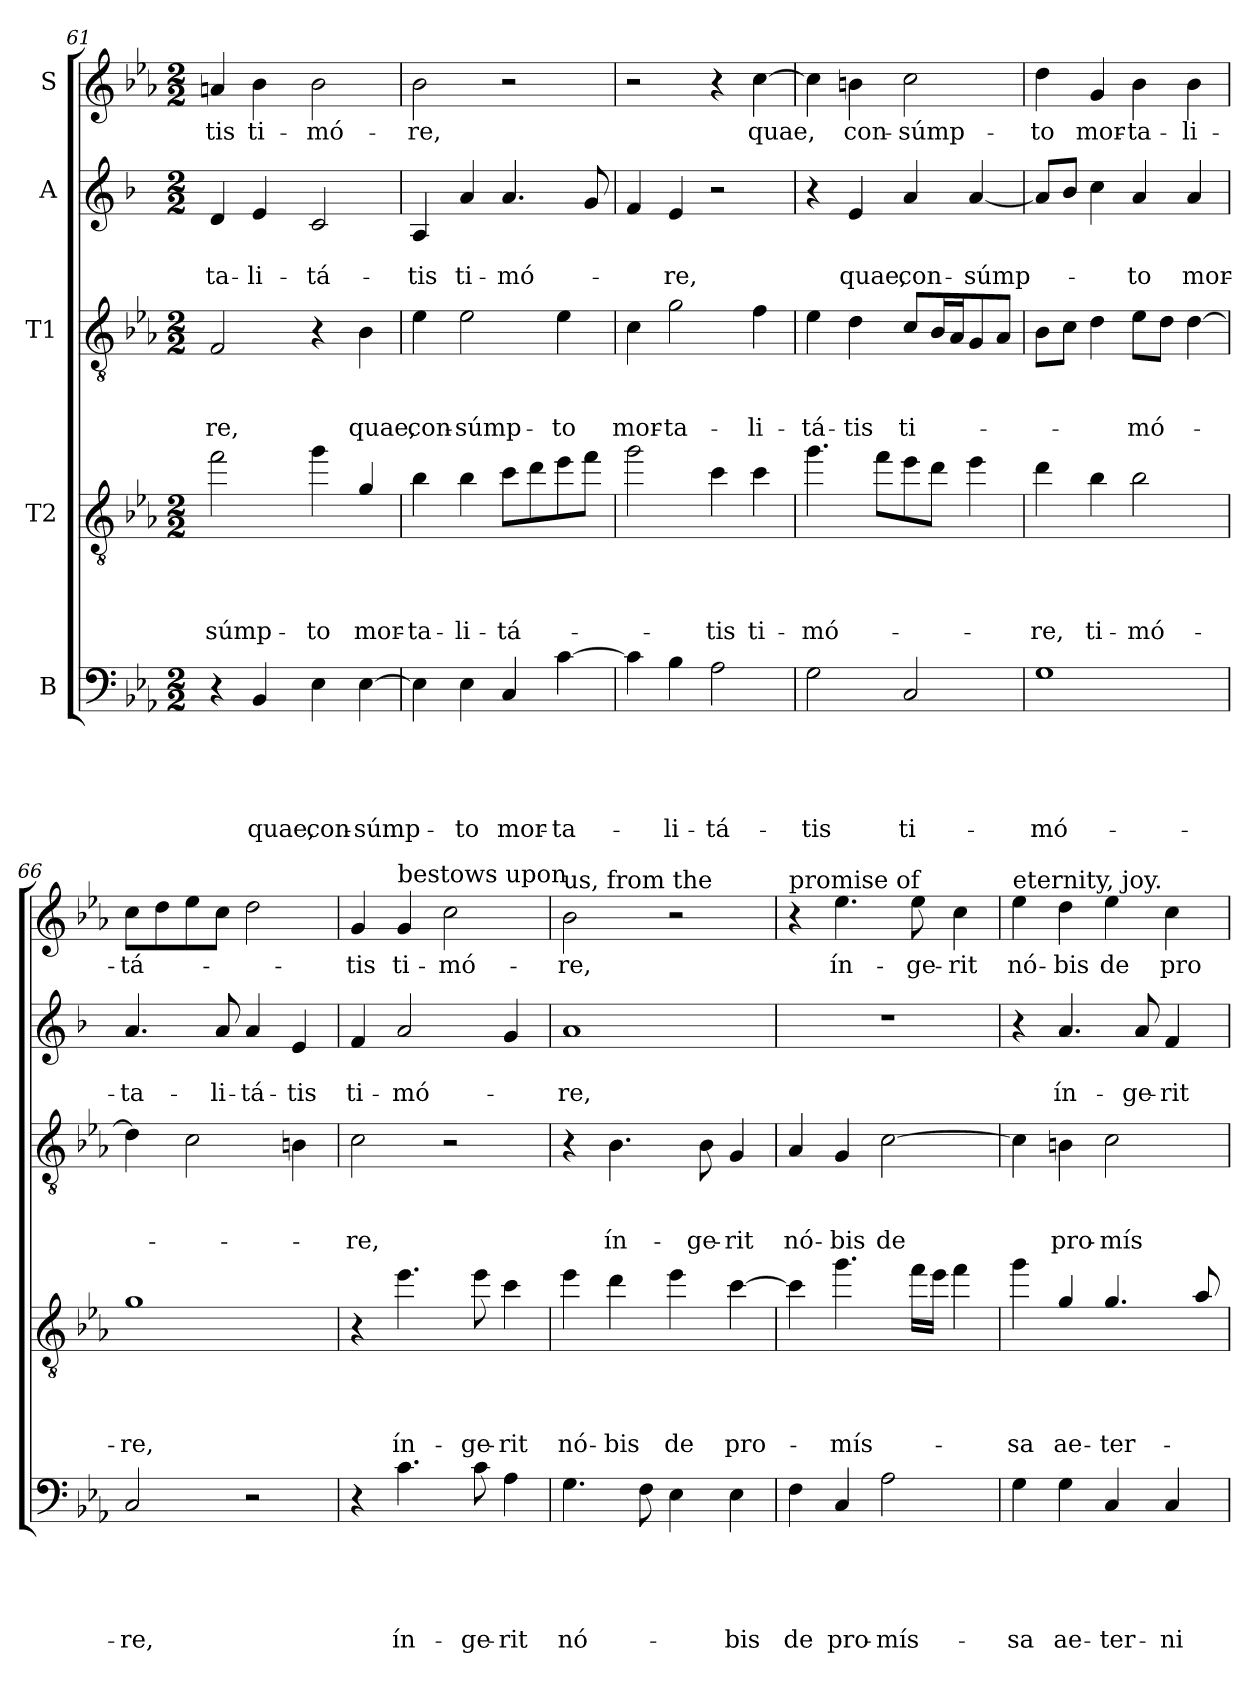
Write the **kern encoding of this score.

**kern	**text	**text	**text	**text	**text	**kern	**text	**text	**text	**text	**kern	**text	**text	**text	**kern	**text	**text	**kern	**text
*part5	*part5	*part5	*part5	*part5	*part5	*part4	*part4	*part4	*part4	*part4	*part3	*part3	*part3	*part3	*part2	*part2	*part2	*part1	*part1
*staff5	*staff5	*staff5	*staff5	*staff5	*staff5	*staff4	*staff4	*staff4	*staff4	*staff4	*staff3	*staff3	*staff3	*staff3	*staff2	*staff2	*staff2	*staff1	*staff1
*I"B	*	*	*	*	*	*I"T2	*	*	*	*	*I"T1	*	*	*	*I"A	*	*	*I"S	*
*clefF4	*	*	*	*	*	*clefGv2	*	*	*	*	*clefGv2	*	*	*	*clefG2	*	*	*clefG2	*
*	*	*	*	*	*	*ITrd8c14	*	*	*	*	*	*	*	*	*ITrd1c2	*	*	*	*
*k[b-e-a-]	*	*	*	*	*	*k[b-e-a-]	*	*	*	*	*k[b-e-a-]	*	*	*	*k[b-e-a-]	*	*	*k[b-e-a-]	*
*E-:	*	*	*	*	*	*E-:	*	*	*	*	*E-:	*	*	*	*E-:	*	*	*E-:	*
*M2/2	*	*	*	*	*	*M2/2	*	*	*	*	*M2/2	*	*	*	*M2/2	*	*	*M2/2	*
=61	=61	=61	=61	=61	=61	=61	=61	=61	=61	=61	=61	=61	=61	=61	=61	=61	=61	=61	=61
!	!	!	!	!	!	!	!	!	!	!LO:LY:b	!	!	!	!LO:LY:b	!	!	!LO:LY:b	!	!LO:LY:b
4r	.	.	.	.	.	2f\	.	.	.	-súmp-	2F/	.	.	-re,	4c/	.	-ta-	4an/	-tis
!	!	!	!	!	!LO:LY:b	!	!	!	!	!	!	!	!	!	!	!	!LO:LY:b	!	!LO:LY:b
4BB-/	.	.	.	.	quae,	.	.	.	.	.	.	.	.	.	4d/	.	-li-	4b-\	ti-
!	!	!	!	!	!LO:LY:b	!	!	!	!	!LO:LY:b	!	!	!	!	!	!	!LO:LY:b	!	!LO:LY:b
4E-\	.	.	.	.	con-	4g\	.	.	.	-to	4r	.	.	.	2B-/	.	-tá-	2b-\	-mó-
!	!	!	!	!	!LO:LY:b	!	!	!	!	!LO:LY:b	!	!	!	!LO:LY:b	!	!	!	!	!
[4E-\	.	.	.	.	-súmp-	4G/	.	.	.	mor-	4B-\	.	.	quae,	.	.	.	.	.
=62	=62	=62	=62	=62	=62	=62	=62	=62	=62	=62	=62	=62	=62	=62	=62	=62	=62	=62	=62
!	!	!	!	!	!	!	!	!	!	!LO:LY:b	!	!	!	!LO:LY:b	!	!	!LO:LY:b	!	!LO:LY:b
4E-\]	.	.	.	.	.	4B-\	.	.	.	-ta-	4e-\	.	.	con-	4G/	.	-tis	2b-\	-re,
!	!	!	!	!	!LO:LY:b	!	!	!	!	!LO:LY:b	!	!	!	!LO:LY:b	!	!	!LO:LY:b	!	!
4E-\	.	.	.	.	-to	4B-\	.	.	.	-li-	2e-\	.	.	-súmp-	4g/	.	ti-	.	.
!	!	!	!	!	!LO:LY:b	!	!	!	!	!LO:LY:b	!	!	!	!	!	!	!LO:LY:b	!	!
4C/	.	.	.	.	mor-	8c\L	.	.	.	-tá-	.	.	.	.	4.g/	.	-mó-	2r	.
.	.	.	.	.	.	8d\	.	.	.	.	.	.	.	.	.	.	.	.	.
!	!	!	!	!	!LO:LY:b	!	!	!	!	!	!	!	!	!LO:LY:b	!	!	!	!	!
[4c\	.	.	.	.	-ta-	8e-\	.	.	.	.	4e-\	.	.	-to	.	.	.	.	.
.	.	.	.	.	.	8f\J	.	.	.	.	.	.	.	.	8f/	.	.	.	.
!!LO:PB:g=z
=63	=63	=63	=63	=63	=63	=63	=63	=63	=63	=63	=63	=63	=63	=63	=63	=63	=63	=63	=63
!	!	!	!	!	!	!	!	!	!	!	!	!	!	!LO:LY:b	!	!	!	!	!
4c\]	.	.	.	.	.	2g\	.	.	.	.	4c\	.	.	mor-	4e-/	.	.	2r	.
!	!	!	!	!	!LO:LY:b	!	!	!	!	!	!	!	!	!LO:LY:b	!	!	!LO:LY:b	!	!
4B-\	.	.	.	.	-li-	.	.	.	.	.	2g\	.	.	-ta-	4d/	.	-re,	.	.
!	!	!	!	!	!LO:LY:b	!	!	!	!	!LO:LY:b	!	!	!	!	!	!	!	!	!
2A-\	.	.	.	.	-tá-	4c\	.	.	.	-tis	.	.	.	.	2r	.	.	4r	.
!	!	!	!	!	!	!	!	!	!	!LO:LY:b	!	!	!	!LO:LY:b	!	!	!	!	!LO:LY:b
.	.	.	.	.	.	4c\	.	.	.	ti-	4f\	.	.	-li-	.	.	.	[4cc\	quae,
=64	=64	=64	=64	=64	=64	=64	=64	=64	=64	=64	=64	=64	=64	=64	=64	=64	=64	=64	=64
!	!	!	!	!	!LO:LY:b	!	!	!	!	!LO:LY:b	!	!	!	!LO:LY:b	!	!	!	!	!
2G\	.	.	.	.	-tis	4.g\	.	.	.	-mó-	4e-\	.	.	-tá-	4r	.	.	4cc\]	.
!	!	!	!	!	!	!	!	!	!	!	!	!	!	!LO:LY:b	!	!	!LO:LY:b	!	!LO:LY:b
.	.	.	.	.	.	.	.	.	.	.	4d\	.	.	-tis	4d/	.	quae,	4b\	con-
.	.	.	.	.	.	8f\L	.	.	.	.	.	.	.	.	.	.	.	.	.
!	!	!	!	!	!LO:LY:b	!	!	!	!	!	!	!	!	!LO:LY:b	!	!	!LO:LY:b	!	!LO:LY:b
2C/	.	.	.	.	ti-	8e-\	.	.	.	.	8c/L	.	.	ti-	4g/	.	con-	2cc\	-súmp-
.	.	.	.	.	.	8d\J	.	.	.	.	16B-/L	.	.	.	.	.	.	.	.
.	.	.	.	.	.	.	.	.	.	.	16A-/J	.	.	.	.	.	.	.	.
!	!	!	!	!	!	!	!	!	!	!	!	!	!	!	!	!	!LO:LY:b	!	!
.	.	.	.	.	.	4e-\	.	.	.	.	8G/	.	.	.	[4g/	.	-súmp-	.	.
.	.	.	.	.	.	.	.	.	.	.	8A-/J	.	.	.	.	.	.	.	.
=65	=65	=65	=65	=65	=65	=65	=65	=65	=65	=65	=65	=65	=65	=65	=65	=65	=65	=65	=65
!	!	!	!	!	!LO:LY:b	!	!	!	!	!LO:LY:b	!	!	!	!	!	!	!	!	!LO:LY:b
1G	.	.	.	.	-mó-	4d\	.	.	.	-re,	8B-\L	.	.	.	8g/L]	.	.	4dd\	-to
.	.	.	.	.	.	.	.	.	.	.	8c\J	.	.	.	8a-/J	.	.	.	.
!	!	!	!	!	!	!	!	!	!	!LO:LY:b	!	!	!	!	!	!	!	!	!LO:LY:b
.	.	.	.	.	.	4B-\	.	.	.	ti-	4d\	.	.	.	4b-\	.	.	4g/	mor-
!	!	!	!	!	!	!	!	!	!	!LO:LY:b	!	!	!	!LO:LY:b	!	!	!LO:LY:b	!	!LO:LY:b
.	.	.	.	.	.	2B-\	.	.	.	-mó-	8e-\L	.	.	-mó-	4g/	.	-to	4b-\	-ta-
.	.	.	.	.	.	.	.	.	.	.	8d\J	.	.	.	.	.	.	.	.
!	!	!	!	!	!	!	!	!	!	!	!	!	!	!	!	!	!LO:LY:b	!	!LO:LY:b
.	.	.	.	.	.	.	.	.	.	.	[4d\	.	.	.	4g/	.	mor-	4b-\	-li-
=66	=66	=66	=66	=66	=66	=66	=66	=66	=66	=66	=66	=66	=66	=66	=66	=66	=66	=66	=66
!	!	!	!	!	!LO:LY:b	!	!	!	!	!LO:LY:b	!	!	!	!	!	!	!LO:LY:b	!	!LO:LY:b
2C/	.	.	.	.	-re,	1G	.	.	.	-re,	4d\]	.	.	.	4.g/	.	-ta-	8cc\L	-tá-
.	.	.	.	.	.	.	.	.	.	.	.	.	.	.	.	.	.	8dd\	.
.	.	.	.	.	.	.	.	.	.	.	2c\	.	.	.	.	.	.	8ee-\	.
!	!	!	!	!	!	!	!	!	!	!	!	!	!	!	!	!	!LO:LY:b	!	!
.	.	.	.	.	.	.	.	.	.	.	.	.	.	.	8g/	.	-li-	8cc\J	.
!	!	!	!	!	!	!	!	!	!	!	!	!	!	!	!	!	!LO:LY:b	!	!
2r	.	.	.	.	.	.	.	.	.	.	.	.	.	.	4g/	.	-tá-	2dd\	.
!	!	!	!	!	!	!	!	!	!	!	!	!	!	!	!	!	!LO:LY:b	!	!
.	.	.	.	.	.	.	.	.	.	.	4B\	.	.	.	4d/	.	-tis	.	.
=67	=67	=67	=67	=67	=67	=67	=67	=67	=67	=67	=67	=67	=67	=67	=67	=67	=67	=67	=67
!	!	!	!	!	!	!	!	!	!	!	!	!	!	!LO:LY:b	!	!	!LO:LY:b	!	!LO:LY:b
4r	.	.	.	.	.	4r	.	.	.	.	2c\	.	.	-re,	4e-/	.	ti-	4g/	-tis
!	!	!	!	!	!	!	!	!	!	!	!	!	!	!	!	!	!	!LO:TX:a:t=bestows upon	!
!	!	!	!	!	!LO:LY:b	!	!	!	!	!LO:LY:b	!	!	!	!	!	!	!LO:LY:b	!	!LO:LY:b
4.c\	.	.	.	.	ín-	4.e-\	.	.	.	ín-	.	.	.	.	2g/	.	-mó-	4g/	ti-
!	!	!	!	!	!	!	!	!	!	!	!	!	!	!	!	!	!	!	!LO:LY:b
.	.	.	.	.	.	.	.	.	.	.	2r	.	.	.	.	.	.	2cc\	-mó-
!	!	!	!	!	!LO:LY:b	!	!	!	!	!LO:LY:b	!	!	!	!	!	!	!	!	!
8c\	.	.	.	.	-ge-	8e-\	.	.	.	-ge-	.	.	.	.	.	.	.	.	.
!	!	!	!	!	!LO:LY:b	!	!	!	!	!LO:LY:b	!	!	!	!	!	!	!	!	!
4A-\	.	.	.	.	-rit	4c\	.	.	.	-rit	.	.	.	.	4f/	.	.	.	.
!!LO:LB:g=z
=68	=68	=68	=68	=68	=68	=68	=68	=68	=68	=68	=68	=68	=68	=68	=68	=68	=68	=68	=68
!	!	!	!	!	!	!	!	!	!	!	!	!	!	!	!	!	!	!LO:TX:a:t=us, from the	!
!	!	!	!	!	!LO:LY:b	!	!	!	!	!LO:LY:b	!	!	!	!	!	!	!LO:LY:b	!	!LO:LY:b
4.G\	.	.	.	.	nó-	4e-\	.	.	.	nó-	4r	.	.	.	1g	.	-re,	2b-\	-re,
!	!	!	!	!	!	!	!	!	!	!LO:LY:b	!	!	!	!LO:LY:b	!	!	!	!	!
.	.	.	.	.	.	4d\	.	.	.	-bis	4.B-\	.	.	ín-	.	.	.	.	.
8F\	.	.	.	.	.	.	.	.	.	.	.	.	.	.	.	.	.	.	.
!	!	!	!	!	!	!	!	!	!	!LO:LY:b	!	!	!	!	!	!	!	!	!
4E-\	.	.	.	.	.	4e-\	.	.	.	de	.	.	.	.	.	.	.	2r	.
!	!	!	!	!	!	!	!	!	!	!	!	!	!	!LO:LY:b	!	!	!	!	!
.	.	.	.	.	.	.	.	.	.	.	8B-\	.	.	-ge-	.	.	.	.	.
!	!	!	!	!	!LO:LY:b	!	!	!	!	!LO:LY:b	!	!	!	!LO:LY:b	!	!	!	!	!
4E-\	.	.	.	.	-bis	[4c\	.	.	.	pro-	4G/	.	.	-rit	.	.	.	.	.
=69	=69	=69	=69	=69	=69	=69	=69	=69	=69	=69	=69	=69	=69	=69	=69	=69	=69	=69	=69
!	!	!	!	!	!	!	!	!	!	!	!	!	!	!	!	!	!	!LO:TX:a:t=promise of	!
!	!	!	!	!	!LO:LY:b	!	!	!	!	!	!	!	!	!LO:LY:b	!	!	!	!	!
4F\	.	.	.	.	de	4c\]	.	.	.	.	4A-/	.	.	nó-	1r	.	.	4r	.
!	!	!	!	!	!LO:LY:b	!	!	!	!	!LO:LY:b	!	!	!	!LO:LY:b	!	!	!	!	!LO:LY:b
4C/	.	.	.	.	pro-	4.g\	.	.	.	-mís-	4G/	.	.	-bis	.	.	.	4.ee-\	ín-
!	!	!	!	!	!LO:LY:b	!	!	!	!	!	!	!	!	!LO:LY:b	!	!	!	!	!
2A-\	.	.	.	.	-mís-	.	.	.	.	.	[2c\	.	.	de	.	.	.	.	.
!	!	!	!	!	!	!	!	!	!	!	!	!	!	!	!	!	!	!	!LO:LY:b
.	.	.	.	.	.	16f\LL	.	.	.	.	.	.	.	.	.	.	.	8ee-\	-ge-
.	.	.	.	.	.	16e-\JJ	.	.	.	.	.	.	.	.	.	.	.	.	.
!	!	!	!	!	!	!	!	!	!	!	!	!	!	!	!	!	!	!	!LO:LY:b
.	.	.	.	.	.	4f\	.	.	.	.	.	.	.	.	.	.	.	4cc\	-rit
=70	=70	=70	=70	=70	=70	=70	=70	=70	=70	=70	=70	=70	=70	=70	=70	=70	=70	=70	=70
!	!	!	!	!	!	!	!	!	!	!	!	!	!	!	!	!	!	!LO:TX:a:t=eternity, joy.	!
!	!	!	!	!	!LO:LY:b	!	!	!	!	!LO:LY:b	!	!	!	!	!	!	!	!	!LO:LY:b
4G\	.	.	.	.	-sa	4g\	.	.	.	-sa	4c\]	.	.	.	4r	.	.	4ee-\	nó-
!	!	!	!	!	!LO:LY:b	!	!	!	!	!LO:LY:b	!	!	!	!LO:LY:b	!	!	!LO:LY:b	!	!LO:LY:b
4G\	.	.	.	.	ae-	4G/	.	.	.	ae-	4Bn\	.	.	pro-	4.g/	.	ín-	4dd\	-bis
!	!	!	!	!	!LO:LY:b	!	!	!	!	!LO:LY:b	!	!	!	!LO:LY:b	!	!	!	!	!LO:LY:b
4C/	.	.	.	.	-ter-	4.G/	.	.	.	-ter-	2c\	.	.	-mís-	.	.	.	4ee-\	de
!	!	!	!	!	!	!	!	!	!	!	!	!	!	!	!	!	!LO:LY:b	!	!
.	.	.	.	.	.	.	.	.	.	.	.	.	.	.	8g/	.	-ge-	.	.
!	!	!	!	!	!LO:LY:b	!	!	!	!	!	!	!	!	!	!	!	!LO:LY:b	!	!LO:LY:b
4C/	.	.	.	.	-ni-	.	.	.	.	.	.	.	.	.	4e-/	.	-rit	4cc\	pro-
.	.	.	.	.	.	8A-/	.	.	.	.	.	.	.	.	.	.	.	.	.
=	=	=	=	=	=	=	=	=	=	=	=	=	=	=	=	=	=	=	=
*-	*-	*-	*-	*-	*-	*-	*-	*-	*-	*-	*-	*-	*-	*-	*-	*-	*-	*-	*-
